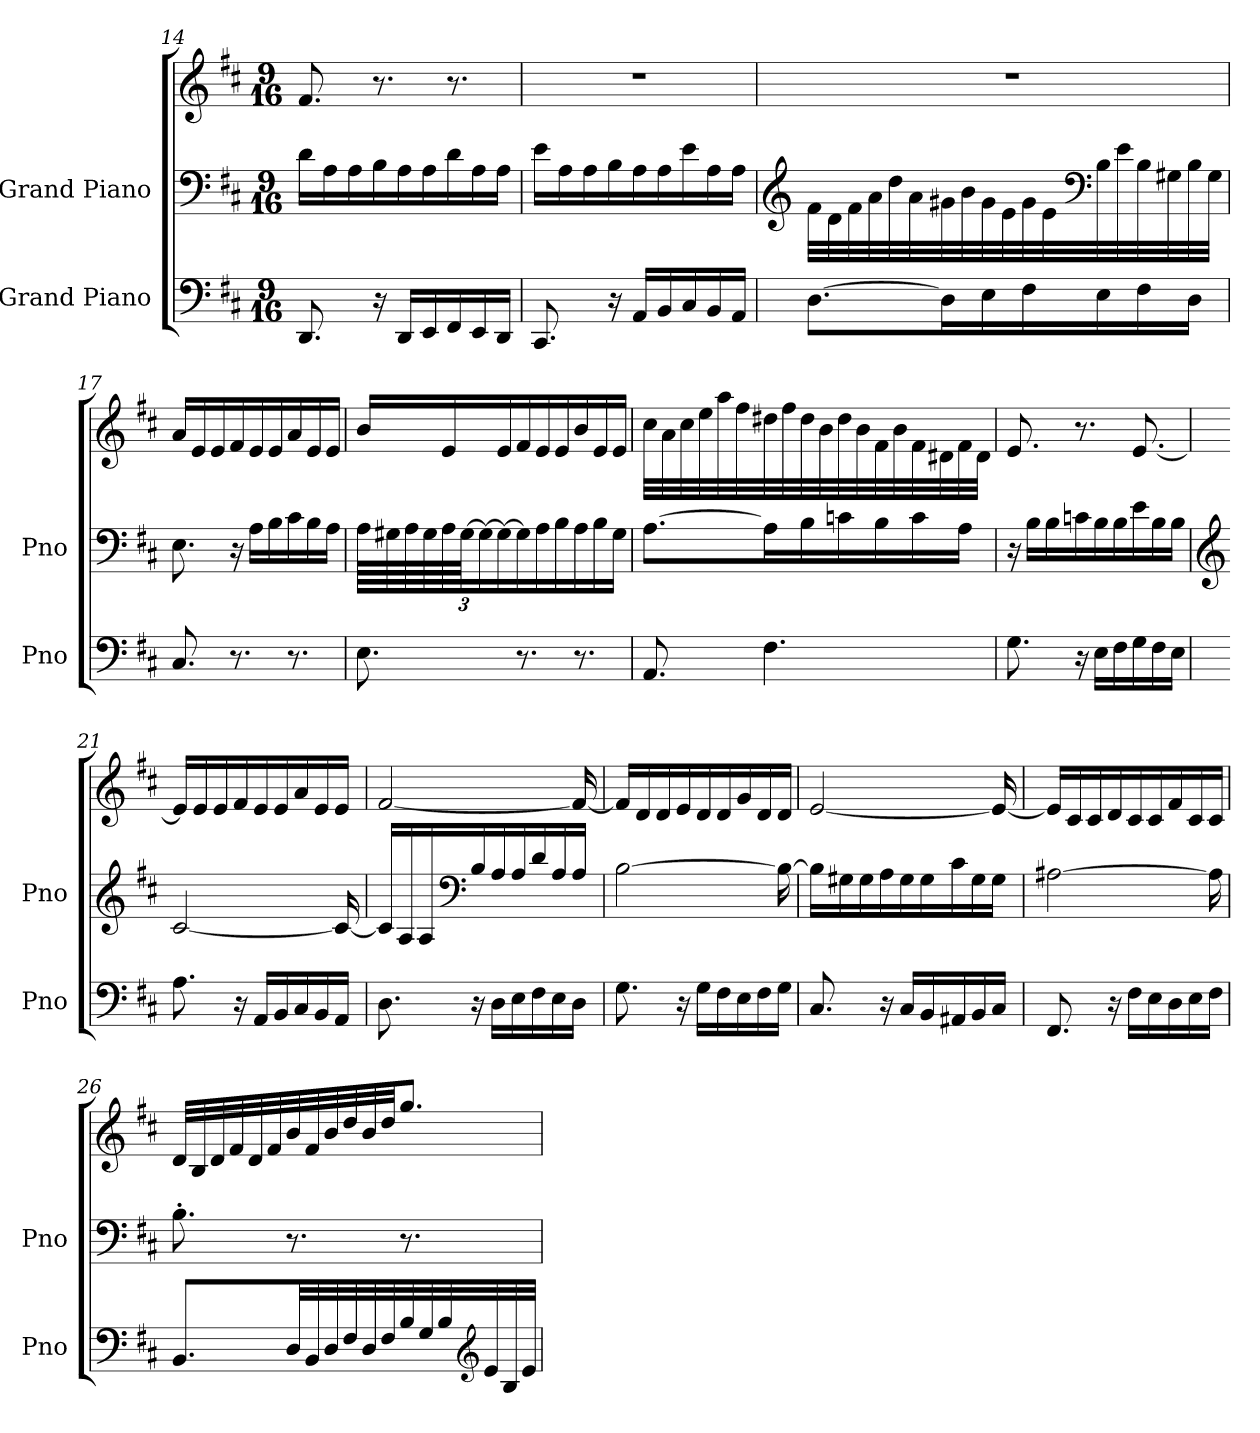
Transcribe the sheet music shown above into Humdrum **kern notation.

**kern	**kern	**kern
*part2	*part1	*part1
*staff3	*staff2	*staff1
*I"Grand Piano	*I"Grand Piano	*
*I'Pno	*I'Pno	*
*clefF4	*clefF4	*clefG2
*k[f#c#]	*k[f#c#]	*k[f#c#]
*M9/16	*M9/16	*M9/16
=14	=14	=14
8.DD/	16d\LL	8.f#/
.	16A\	.
.	16A\	.
16r	16B\	8.r
16DD/LL	16A\	.
16EE/	16A\	.
16FF#/	16d\	8.r
16EE/	16A\	.
16DD/JJ	16A\JJ	.
!!LO:LB:g=z
=15	=15	=15
8.CC#/	16e\LL	16%9r
.	16A\	.
.	16A\	.
16r	16B\	.
16AA/LL	16A\	.
16BB/	16A\	.
16C#/	16e\	.
16BB/	16A\	.
16AA/JJ	16A\JJ	.
=16	=16	=16
*	*clefG2	*
[8.D\L	32f#\LLL	16%9r
.	32d\	.
.	32f#\	.
.	32a\	.
.	32dd\	.
.	32a\	.
16D\L]	32g#X\	.
.	32b\	.
16E\	32g#\	.
.	32e\	.
16F#\	32g#\	.
.	32e\	.
*	*clefF4	*
16E\	32B\	.
.	32e\	.
16F#\	32B\	.
.	32G#X\	.
16D\JJ	32B\	.
.	32G#\JJJ	.
=17	=17	=17
8.C#/	8.E\	16a/LL
.	.	16e/
.	.	16e/
8.r	16r	16f#/
.	16A\LL	16e/
.	16B\	16e/
8.r	16c#\	16a/
.	16B\	16e/
.	16A\JJ	16e/JJ
!!LO:LB:g=z
=18	=18	=18
8.E\	64A\LLLL	16b/LL
.	64G#X\	.
.	64A\	.
.	64G#\	.
*	*Xbrackettup	*
.	96A\	16e/
.	[96G#\JJ	.
.	24G#\_	.
.	16G#\_	16e/
8.r	16G#\]	16f#/
.	16A\	16e/
.	16B\	16e/
8.r	16A\	16b/
.	16B\	16e/
.	16G#\JJ	16e/JJ
=19	=19	=19
8.AA/	[8.A\L	32cc#\LLL
.	.	32a\
.	.	32cc#\
.	.	32ee\
.	.	32aa\
.	.	32ff#\
4.F#\	16A\L]	32dd#X\
.	.	32ff#\
.	16B\	32dd#\
.	.	32b\
.	16cn\	32dd#\
.	.	32b\
.	16B\	32f#\
.	.	32b\
.	16c\	32f#\
.	.	32d#X\
.	16A\JJ	32f#\
.	.	32d#\JJJ
=20	=20	=20
8.G\	16r	8.e/
.	16B\LL	.
.	16B\	.
16r	16cn\	8.r
16E\LL	16B\	.
16F#\	16B\	.
16G\	16e\	[8.e/
16F#\	16B\	.
16E\JJ	16B\JJ	.
!!LO:LB:g=z
=21	=21	=21
*	*clefG2	*
8.A\	[2c#/	16e/LL]
.	.	16e/
.	.	16e/
16r	.	16f#/
16AA/LL	.	16e/
16BB/	.	16e/
16C#/	.	16a/
16BB/	.	16e/
16AA/JJ	16c#/_	16e/JJ
=22	=22	=22
8.D\	16c#/LL]	[2f#/
.	16A/	.
.	16A/	.
*	*clefF4	*
16r	16B/	.
16D\LL	16A/	.
16E\	16A/	.
16F#\	16d/	.
16E\	16A/	.
16D\JJ	16A/JJ	16f#/_
=23	=23	=23
8.G\	[2B\	16f#/LL]
.	.	16d/
.	.	16d/
16r	.	16e/
16G\LL	.	16d/
16F#\	.	16d/
16E\	.	16g/
16F#\	.	16d/
16G\JJ	16B\_	16d/JJ
=24	=24	=24
8.C#/	16B\LL]	[2e/
.	16G#X\	.
.	16G#\	.
16r	16A\	.
16C#/LL	16G#\	.
16BB/	16G#\	.
16AA#X/	16c#\	.
16BB/	16G#\	.
16C#/JJ	16G#\JJ	16e/_
!!LO:PB:g=z
=25	=25	=25
8.FF#/	[2A#X\	16e/LL]
.	.	16c#/
.	.	16c#/
16r	.	16d/
16F#\LL	.	16c#/
16E\	.	16c#/
16D\	.	16f#/
16E\	.	16c#/
16F#\JJ	16A#\]	16c#/JJ
=26	=26	=26
8.BB/L	8.B'\	32d/LLL
.	.	32B/
.	.	32d/
.	.	32f#/
.	.	32d/
.	.	32f#/
32D/LL	8.r	32b/
32BB/	.	32f#/
32D/	.	32b/
32F#/	.	32dd/
32D/	.	32b/
32F#/	.	32dd/JJ
32B/	8.r	8.gg/J
32G/	.	.
32B/	.	.
*clefG2	*	*
32e/	.	.
32B/	.	.
32e/JJJ	.	.
=	=	=
*-	*-	*-
